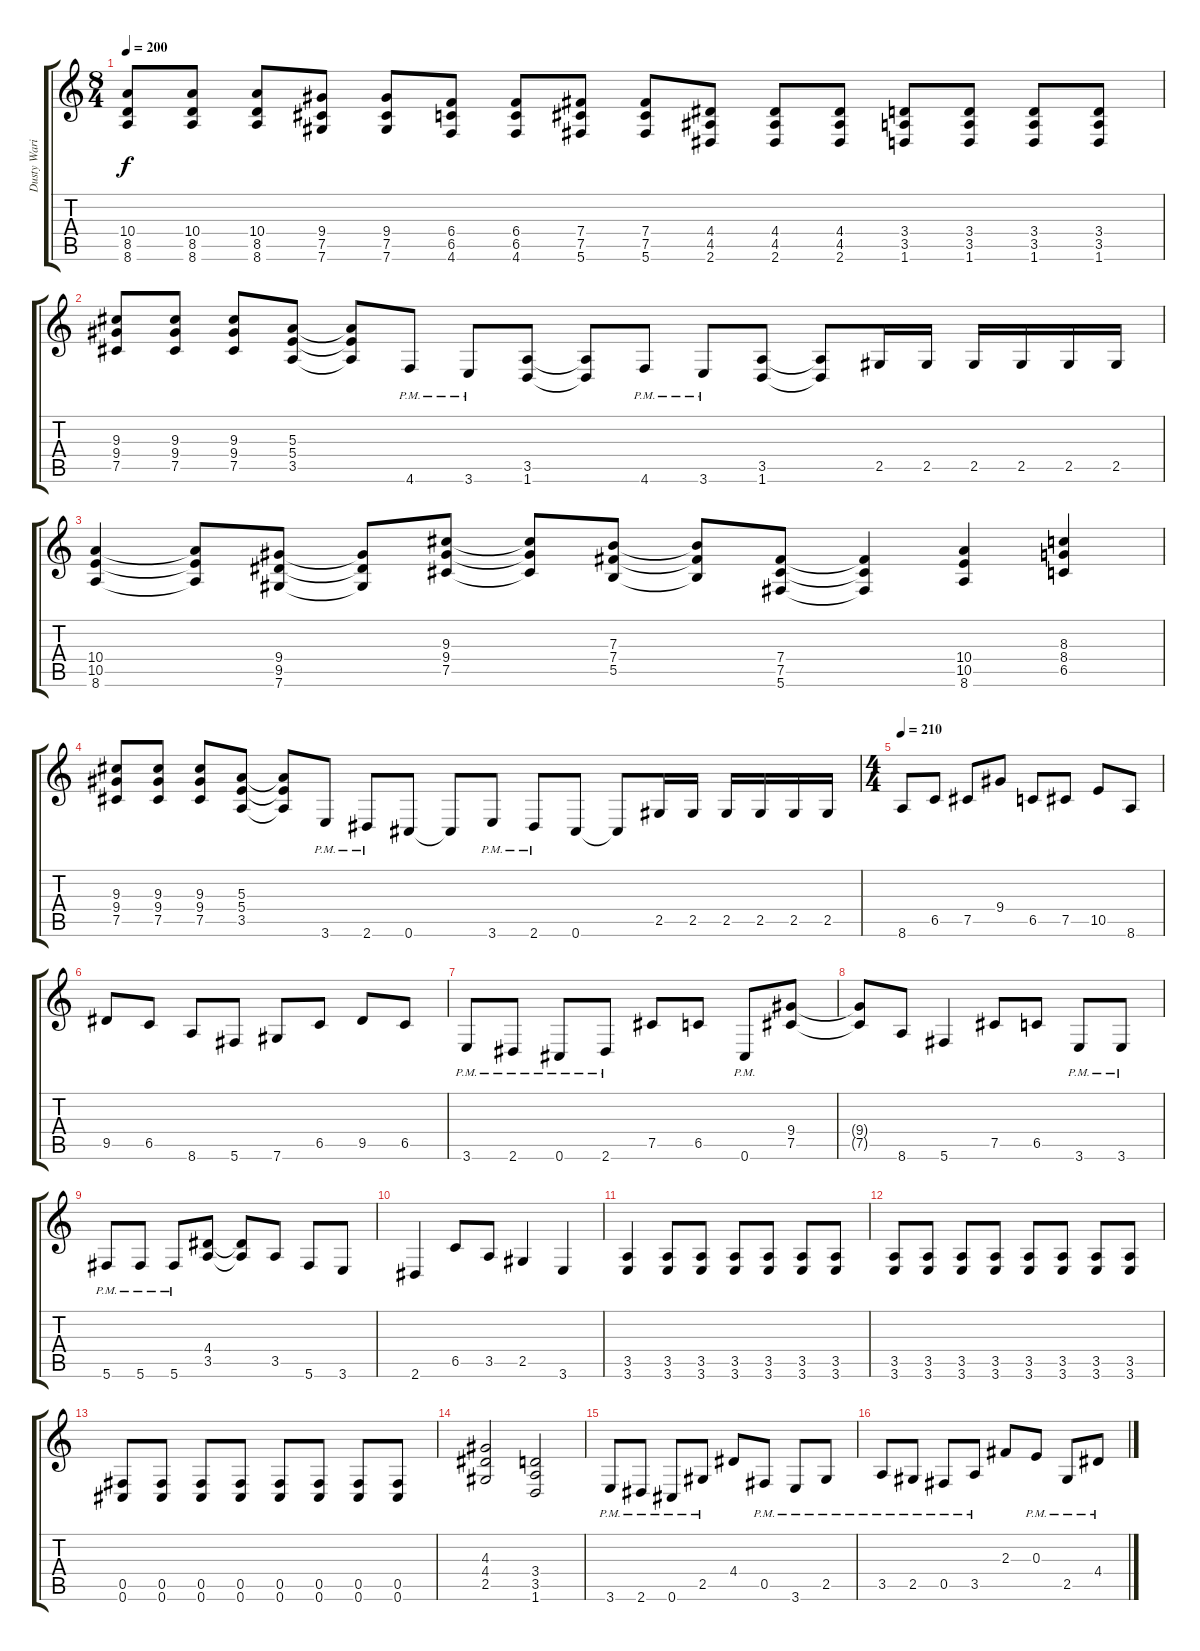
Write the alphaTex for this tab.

\track ("Dusty Waring" "Dusty Wari") {instrument distortionguitar}
\staff {score tabs}
\tuning (Db4 Ab3 E3 B2 Gb2 Db2) {hide}
\ts (8 4)
\tempo 200
\clef g2
\ks c
(10.4 8.5 8.6).8{dy f} (10.4 8.5 8.6).8 (10.4 8.5 8.6).8 (9.4 7.5 7.6).8 (9.4 7.5 7.6).8 (6.4 6.5 4.6).8 (6.4 6.5 4.6).8 (7.4 7.5 5.6).8 (7.4 7.5 5.6).8 (4.4 4.5 2.6).8 (4.4 4.5 2.6).8 (4.4 4.5 2.6).8 (3.4 3.5 1.6).8 (3.4 3.5 1.6).8 (3.4 3.5 1.6).8 (3.4 3.5 1.6).8 |
(9.3 9.4 7.5).8 (9.3 9.4 7.5).8 (9.3 9.4 7.5).8 (5.3 5.4 3.5).8 (5.3{t} 5.4{t} 3.5{t}).8 4.6{pm}.8 3.6{pm}.8 (3.5 1.6).8 (3.5{t} 1.6{t}).8 4.6{pm}.8 3.6{pm}.8 (3.5 1.6).8 (3.5{t} 1.6{t}).8 2.5.16 2.5.16 2.5.16 2.5.16 2.5.16 2.5.16 |
(10.4 10.5 8.6).4 (10.4{t} 10.5{t} 8.6{t}).8 (9.4 9.5 7.6).8 (9.4{t} 9.5{t} 7.6{t}).8 (9.3 9.4 7.5).8{beam split} (9.3{t} 9.4{t} 7.5{t}).8 (7.3 7.4 5.5).8 (7.3{t} 7.4{t} 5.5{t}).8 (7.4 7.5 5.6).8 (7.4{t} 7.5{t} 5.6{t}).4 (10.4 10.5 8.6).4 (8.3 8.4 6.5).4 |
(9.3 9.4 7.5).8 (9.3 9.4 7.5).8 (9.3 9.4 7.5).8 (5.3 5.4 3.5).8 (5.3{t} 5.4{t} 3.5{t}).8 3.6{pm}.8 2.6{pm}.8 0.6.8 0.6{t}.8 3.6{pm}.8 2.6{pm}.8 0.6.8 0.6{t}.8 2.5.16 2.5.16 2.5.16 2.5.16 2.5.16 2.5.16 |
\ts (4 4)
\tempo 210
8.6.8 6.5.8 7.5.8 9.4.8 6.5.8 7.5.8 10.5.8 8.6.8 |
9.5.8 6.5.8 8.6.8 5.6.8 7.6.8 6.5.8 9.5.8 6.5.8 |
3.6{pm}.8 2.6{pm}.8 0.6{pm}.8 2.6{pm}.8 7.5.8 6.5.8 0.6{pm}.8 (9.4 7.5).8 |
(9.4{t} 7.5{t}).8 8.6.8 5.6.4 7.5.8 6.5.8 3.6{pm}.8 3.6{pm}.8 |
5.6{pm}.8 5.6{pm}.8 5.6{pm}.8 (4.4 3.5).8 (4.4{t} 3.5{t}).8 3.5.8 5.6.8 3.6.8 |
2.6.4 6.5.8 3.5.8 2.5.4 3.6.4 |
(3.5 3.6).4 (3.5 3.6).8 (3.5 3.6).8 (3.5 3.6).8 (3.5 3.6).8 (3.5 3.6).8 (3.5 3.6).8 |
(3.5 3.6).8 (3.5 3.6).8 (3.5 3.6).8 (3.5 3.6).8 (3.5 3.6).8 (3.5 3.6).8 (3.5 3.6).8 (3.5 3.6).8 |
(0.5 0.6).8 (0.5 0.6).8 (0.5 0.6).8 (0.5 0.6).8 (0.5 0.6).8 (0.5 0.6).8 (0.5 0.6).8 (0.5 0.6).8 |
(4.3 4.4 2.5).2 (3.4 3.5 1.6).2 |
3.6{pm}.8 2.6{pm}.8 0.6{pm}.8 2.5{pm}.8 4.4.8 0.5{pm}.8 3.6{pm}.8 2.5{pm}.8 |
3.5{pm}.8 2.5{pm}.8 0.5{pm}.8 3.5{pm}.8 2.3.8 0.3{pm}.8 2.5{pm}.8 4.4{pm}.8
